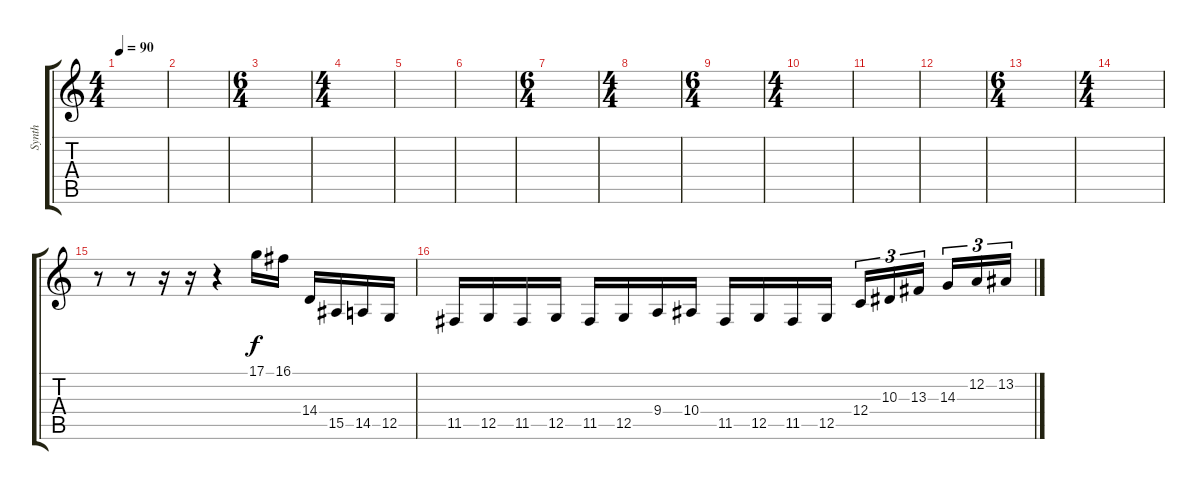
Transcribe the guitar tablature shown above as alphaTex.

\track ("Synth" "Synth") {instrument lead2sawtooth}
\staff {score tabs}
\tuning (D4 A3 F3 C3 G2 D2) {hide}
\ts (4 4)
\tempo 90
\clef g2
\ks c
|
|
\ts (6 4)
|
\ts (4 4)
|
|
|
\ts (6 4)
|
\ts (4 4)
|
\ts (6 4)
|
\ts (4 4)
|
|
|
\ts (6 4)
|
\ts (4 4)
|
r.8 r.8 r.16 r.16 r.4 17.1.16 16.1.16 14.4.16 15.5.16 14.5.16 12.5.16 |
11.5.16 12.5.16 11.5.16 12.5.16 11.5.16 12.5.16 9.4.16 10.4.16 11.5.16 12.5.16 11.5.16 12.5.16 12.4.16{tu (3 2)} 10.3.16{tu (3 2)} 13.3.16{tu (3 2) beam splitsecondary} 14.3.16{tu (3 2)} 12.2.16{tu (3 2)} 13.2.16{tu (3 2)}
